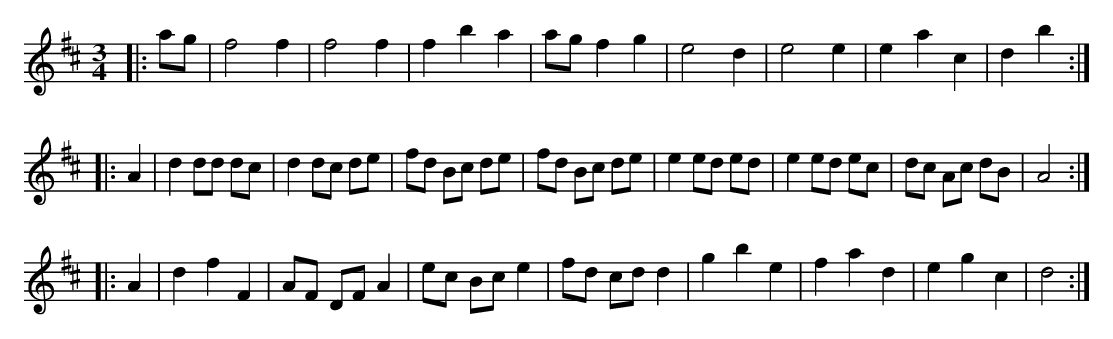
X:1
M:3/4
K:D
|:ag|f4 f2|f4 f2|f2 b2 a2|ag f2 g2|e4 d2|e4 e2|e2 a2 c2|d2 b2:|
|:A2|d2 dd dc|d2 dc de|fd Bc de|fd Bc de|e2 ed ed|e2 ed ec|dc Ac dB|A4:|
|:A2|d2 f2 F2|AF DF A2|ec Bc e2|fd cd d2|g2 b2 e2|f2 a2 d2|e2 g2 c2|d4:|
